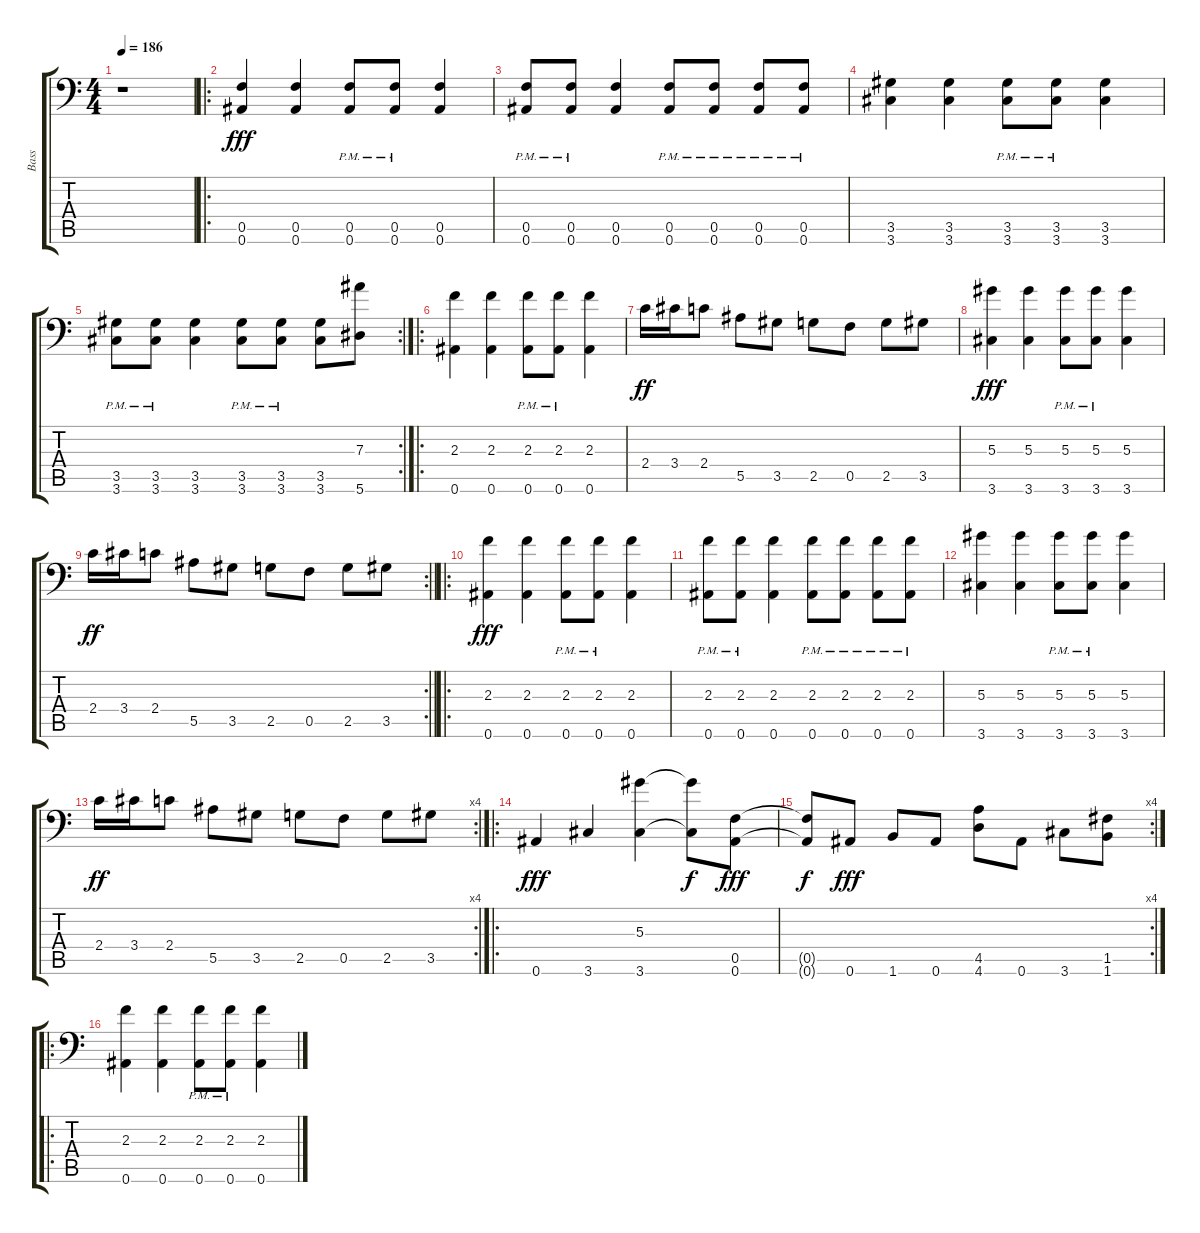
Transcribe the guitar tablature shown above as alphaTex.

\track ("Bass" "Bass") {instrument slapbass1}
\staff {score tabs}
\tuning (C4 G3 Eb3 Bb2 F2 Bb1) {hide}
\ts (4 4)
\tempo 186
\clef f4
\ks c
r.1{dy fff} |
\ro
(0.5 0.6).4 (0.5 0.6).4 (0.5{pm} 0.6{pm}).8 (0.5{pm} 0.6{pm}).8 (0.5 0.6).4 |
(0.5{pm} 0.6{pm}).8 (0.5{pm} 0.6{pm}).8 (0.5 0.6).4 (0.5{pm} 0.6{pm}).8 (0.5{pm} 0.6{pm}).8 (0.5{pm} 0.6{pm}).8 (0.5{pm} 0.6{pm}).8 |
(3.5 3.6).4 (3.5 3.6).4 (3.5{pm} 3.6{pm}).8 (3.5{pm} 3.6{pm}).8 (3.5 3.6).4 |
\rc 2
(3.5{pm} 3.6{pm}).8 (3.5{pm} 3.6{pm}).8 (3.5 3.6).4 (3.5{pm} 3.6{pm}).8 (3.5{pm} 3.6{pm}).8 (3.5 3.6).8 (7.3 5.6).8 |
\ro
(2.3 0.6).4 (2.3 0.6).4 (2.3{pm} 0.6{pm}).8 (2.3{pm} 0.6{pm}).8 (2.3 0.6).4 |
2.4.16{dy ff} 3.4.16 2.4.8 5.5.8 3.5.8 2.5.8 0.5.8 2.5.8 3.5.8 |
(5.3 3.6).4{dy fff} (5.3 3.6).4 (5.3{pm} 3.6{pm}).8 (5.3{pm} 3.6{pm}).8 (5.3 3.6).4 |
\rc 2
\barLineRight lightlight
2.4.16{dy ff} 3.4.16 2.4.8 5.5.8 3.5.8 2.5.8 0.5.8 2.5.8 3.5.8 |
\ro
(2.3 0.6).4{dy fff} (2.3 0.6).4 (2.3{pm} 0.6{pm}).8 (2.3{pm} 0.6{pm}).8 (2.3 0.6).4 |
(2.3{pm} 0.6{pm}).8 (2.3{pm} 0.6{pm}).8 (2.3 0.6).4 (2.3{pm} 0.6{pm}).8 (2.3{pm} 0.6{pm}).8 (2.3{pm} 0.6{pm}).8 (2.3{pm} 0.6{pm}).8 |
(5.3 3.6).4 (5.3 3.6).4 (5.3{pm} 3.6{pm}).8 (5.3{pm} 3.6{pm}).8 (5.3 3.6).4 |
\rc 4
2.4.16{dy ff} 3.4.16 2.4.8 5.5.8 3.5.8 2.5.8 0.5.8 2.5.8 3.5.8 |
\ro
0.6.4{dy fff} 3.6.4 (5.3 3.6).4 (5.3{t} 3.6{t}).8{dy f} (0.5 0.6).8{dy fff} |
\rc 4
(0.5{t} 0.6{t}).8{dy f} 0.6.8{dy fff} 1.6.8 0.6.8 (4.5 4.6).8 0.6.8 3.6.8 (1.5 1.6).8 |
\ro
(2.3 0.6).4 (2.3 0.6).4 (2.3{pm} 0.6{pm}).8 (2.3{pm} 0.6{pm}).8 (2.3 0.6).4
